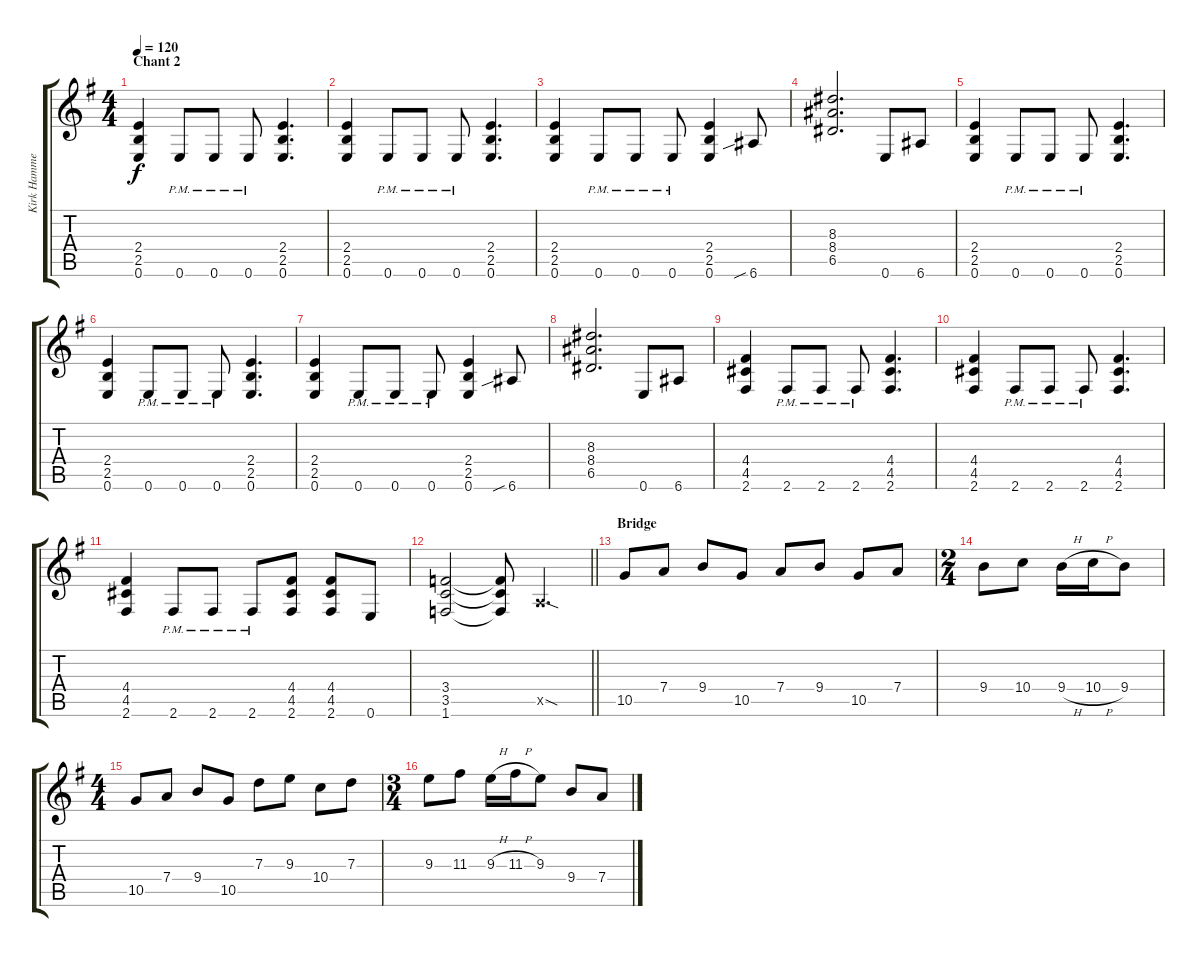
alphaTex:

\track ("Kirk Hammet" "Kirk Hamme") {instrument distortionguitar}
\staff {score tabs}
\tuning (E4 B3 G3 D3 A2 E2) {hide}
\ts (4 4)
\section ("" "Chant 2")
\tempo 120
\clef g2
\ks g
(2.4 2.5 0.6).4{dy f} 0.6{pm}.8 0.6{pm}.8 0.6{pm}.8 (2.4 2.5 0.6).4{d} |
(2.4 2.5 0.6).4 0.6{pm}.8 0.6{pm}.8 0.6{pm}.8 (2.4 2.5 0.6).4{d} |
(2.4 2.5 0.6).4 0.6{pm}.8 0.6{pm}.8 0.6{pm}.8 (2.4 2.5 0.6).4 6.6{sib}.8 |
(8.3 8.4 6.5).2{d} 0.6.8 6.6.8 |
(2.4 2.5 0.6).4 0.6{pm}.8 0.6{pm}.8 0.6{pm}.8 (2.4 2.5 0.6).4{d} |
(2.4 2.5 0.6).4 0.6{pm}.8 0.6{pm}.8 0.6{pm}.8 (2.4 2.5 0.6).4{d} |
(2.4 2.5 0.6).4 0.6{pm}.8 0.6{pm}.8 0.6{pm}.8 (2.4 2.5 0.6).4 6.6{sib}.8 |
(8.3 8.4 6.5).2{d} 0.6.8 6.6.8 |
(4.4 4.5 2.6).4 2.6{pm}.8 2.6{pm}.8 2.6{pm}.8 (4.4 4.5 2.6).4{d} |
(4.4 4.5 2.6).4 2.6{pm}.8 2.6{pm}.8 2.6{pm}.8 (4.4 4.5 2.6).4{d} |
(4.4 4.5 2.6).4 2.6{pm}.8 2.6{pm}.8 2.6{pm}.8 (4.4 4.5 2.6).8 (4.4 4.5 2.6).8 0.6.8 |
\barLineRight lightlight
(3.4 3.5 1.6).2 (3.4{t} 3.5{t} 1.6{t}).8 0.5{sod x}.4{d} |
\section ("" "Bridge")
10.5.8 7.4.8 9.4.8 10.5.8 7.4.8 9.4.8 10.5.8 7.4.8 |
\ts (2 4)
9.4.8 10.4.8 9.4{h}.16 10.4{h}.16 9.4.8 |
\ts (4 4)
10.5.8 7.4.8 9.4.8 10.5.8 7.3.8 9.3.8 10.4.8 7.3.8 |
\ts (3 4)
9.3.8 11.3.8 9.3{h}.16 11.3{h}.16 9.3.8 9.4.8 7.4.8
